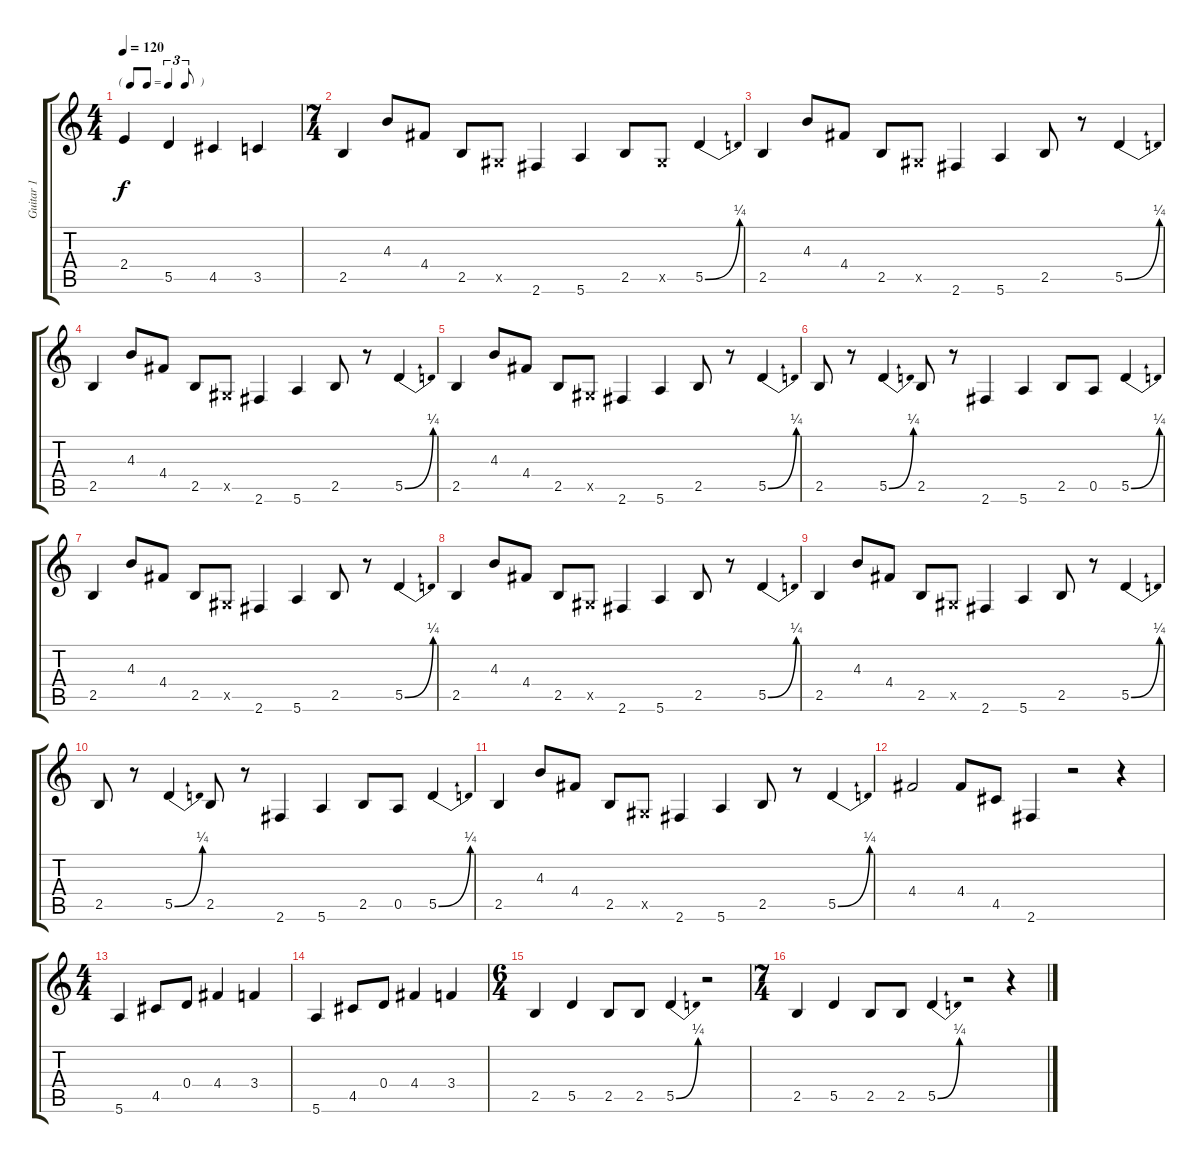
\track ("Guitar 1" "Guitar 1") {instrument electricguitarclean}
\staff {score tabs}
\tuning (E4 B3 G3 D3 A2 E2) {hide}
\ts (4 4)
\tf triplet8th
\tempo 120
\clef g2
\ks c
2.4.4{dy f} 5.5.4 4.5.4 3.5.4 |
\ts (7 4)
2.5.4 4.3.8 4.4.8 2.5.8 -1.5{x}.8 2.6.4 5.6.4 2.5.8 -1.5{x}.8 5.5{be (bend 0 0 60 1)}.4 |
2.5.4 4.3.8 4.4.8 2.5.8 -1.5{x}.8 2.6.4 5.6.4 2.5.8 r.8 5.5{be (bend 0 0 60 1)}.4 |
2.5.4 4.3.8 4.4.8 2.5.8 -1.5{x}.8 2.6.4 5.6.4 2.5.8 r.8 5.5{be (bend 0 0 60 1)}.4 |
2.5.4 4.3.8 4.4.8 2.5.8 -1.5{x}.8 2.6.4 5.6.4 2.5.8 r.8 5.5{be (bend 0 0 60 1)}.4 |
2.5.8 r.8 5.5{be (bend 0 0 60 1)}.4 2.5.8 r.8 2.6.4 5.6.4 2.5.8 0.5.8 5.5{be (bend 0 0 60 1)}.4 |
2.5.4 4.3.8 4.4.8 2.5.8 -1.5{x}.8 2.6.4 5.6.4 2.5.8 r.8 5.5{be (bend 0 0 60 1)}.4 |
2.5.4 4.3.8 4.4.8 2.5.8 -1.5{x}.8 2.6.4 5.6.4 2.5.8 r.8 5.5{be (bend 0 0 60 1)}.4 |
2.5.4 4.3.8 4.4.8 2.5.8 -1.5{x}.8 2.6.4 5.6.4 2.5.8 r.8 5.5{be (bend 0 0 60 1)}.4 |
2.5.8 r.8 5.5{be (bend 0 0 60 1)}.4 2.5.8 r.8 2.6.4 5.6.4 2.5.8 0.5.8 5.5{be (bend 0 0 60 1)}.4 |
2.5.4 4.3.8 4.4.8 2.5.8 -1.5{x}.8 2.6.4 5.6.4 2.5.8 r.8 5.5{be (bend 0 0 60 1)}.4 |
4.4.2 4.4.8 4.5.8 2.6.4 r.2 r.4 |
\ts (4 4)
5.6.4 4.5.8 0.4.8 4.4.4 3.4.4 |
5.6.4 4.5.8 0.4.8 4.4.4 3.4.4 |
\ts (6 4)
2.5.4 5.5.4 2.5.8 2.5.8 5.5{be (bend 0 0 60 1)}.4 r.2 |
\ts (7 4)
2.5.4 5.5.4 2.5.8 2.5.8 5.5{be (bend 0 0 60 1)}.4 r.2 r.4
